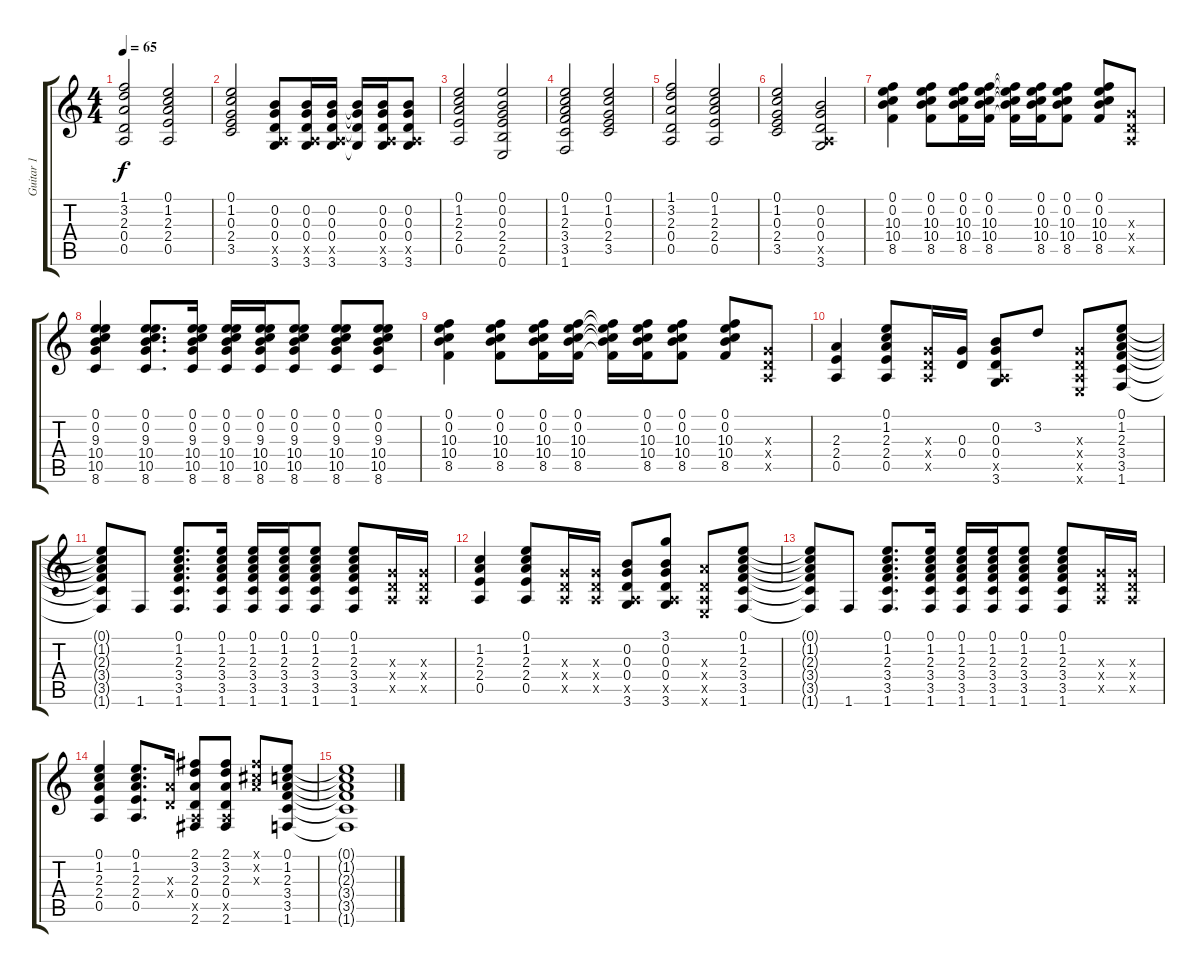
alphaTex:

\track ("Guitar 1" "Guitar 1") {instrument electricguitarclean}
\staff {score tabs}
\tuning (E4 B3 G3 D3 A2 E2) {hide}
\ts (4 4)
\tempo 65
\clef g2
\ks c
(1.1 3.2 2.3 0.4 0.5).2{dy f} (0.1 1.2 2.3 2.4 0.5).2 |
(0.1 1.2 0.3 2.4 3.5).2 (0.2 0.3 0.4 0.5{x} 3.6).8 (0.2 0.3 0.4 0.5{x} 3.6).16 (0.2 0.3 0.4 0.5{x} 3.6).16 (0.2{t} 0.3{t} 0.4{t} 3.6{t}).16 (0.2 0.3 0.4 0.5{x} 3.6).16 (0.2 0.3 0.4 0.5{x} 3.6).8 |
(0.1 1.2 2.3 2.4 0.5).2 (0.1 0.2 0.3 2.4 2.5 0.6).2 |
(0.1 1.2 2.3 3.4 3.5 1.6).2 (0.1 1.2 0.3 2.4 3.5).2 |
(1.1 3.2 2.3 0.4 0.5).2 (0.1 1.2 2.3 2.4 0.5).2 |
(0.1 1.2 0.3 2.4 3.5).2 (0.2 0.3 0.4 0.5{x} 3.6).2 |
(0.1 0.2 10.3 10.4 8.5).4 (0.1 0.2 10.3 10.4 8.5).8 (0.1 0.2 10.3 10.4 8.5).16 (0.1 0.2 10.3 10.4 8.5).16 (0.1{t} 0.2{t} 10.3{t} 10.4{t} 8.5{t}).16 (0.1 0.2 10.3 10.4 8.5).16 (0.1 0.2 10.3 10.4 8.5).8 (0.1 0.2 10.3 10.4 8.5).8 (0.3{x} 0.4{x} 0.5{x}).8 |
(0.1 0.2 9.3 10.4 10.5 8.6).4 (0.1 0.2 9.3 10.4 10.5 8.6).8{d} (0.1 0.2 9.3 10.4 10.5 8.6).16 (0.1 0.2 9.3 10.4 10.5 8.6).16 (0.1 0.2 9.3 10.4 10.5 8.6).16 (0.1 0.2 9.3 10.4 10.5 8.6).8 (0.1 0.2 9.3 10.4 10.5 8.6).8 (0.1 0.2 9.3 10.4 10.5 8.6).8 |
(0.1 0.2 10.3 10.4 8.5).4 (0.1 0.2 10.3 10.4 8.5).8 (0.1 0.2 10.3 10.4 8.5).16 (0.1 0.2 10.3 10.4 8.5).16 (0.1{t} 0.2{t} 10.3{t} 10.4{t} 8.5{t}).16 (0.1 0.2 10.3 10.4 8.5).16 (0.1 0.2 10.3 10.4 8.5).8 (0.1 0.2 10.3 10.4 8.5).8 (0.3{x} 0.4{x} 0.5{x}).8 |
(2.3 2.4 0.5).4 (0.1 1.2 2.3 2.4 0.5).8 (0.3{x} 0.4{x} 0.5{x}).16 (0.3 0.4).16 (0.2 0.3 0.4 0.5{x} 3.6).8 3.2.8 (0.3{x} 0.4{x} 0.5{x} 0.6{x}).8 (0.1 1.2 2.3 3.4 3.5 1.6).8 |
(0.1{t} 1.2{t} 2.3{t} 3.4{t} 3.5{t} 1.6{t}).8 1.6.8 (0.1 1.2 2.3 3.4 3.5 1.6).8{d} (0.1 1.2 2.3 3.4 3.5 1.6).16 (0.1 1.2 2.3 3.4 3.5 1.6).16 (0.1 1.2 2.3 3.4 3.5 1.6).16 (0.1 1.2 2.3 3.4 3.5 1.6).8 (0.1 1.2 2.3 3.4 3.5 1.6).8 (0.3{x} 0.4{x} 0.5{x}).16 (0.3{x} 0.4{x} 0.5{x}).16 |
(1.2 2.3 2.4 0.5).4 (0.1 1.2 2.3 2.4 0.5).8 (0.3{x} 0.4{x} 0.5{x}).16 (0.3{x} 0.4{x} 0.5{x}).16 (0.2 0.3 0.4 0.5{x} 3.6).8 (3.1 0.2 0.3 0.4 0.5{x} 3.6).8 (2.3{x} 0.4{x} 0.5{x} 0.6{x}).8 (0.1 1.2 2.3 3.4 3.5 1.6).8 |
(0.1{t} 1.2{t} 2.3{t} 3.4{t} 3.5{t} 1.6{t}).8 1.6.8 (0.1 1.2 2.3 3.4 3.5 1.6).8{d} (0.1 1.2 2.3 3.4 3.5 1.6).16 (0.1 1.2 2.3 3.4 3.5 1.6).16 (0.1 1.2 2.3 3.4 3.5 1.6).16 (0.1 1.2 2.3 3.4 3.5 1.6).8 (0.1 1.2 2.3 3.4 3.5 1.6).8 (0.3{x} 0.4{x} 0.5{x}).16 (0.3{x} 0.4{x} 0.5{x}).16 |
(0.1 1.2 2.3 2.4 0.5).4 (0.1 1.2 2.3 2.4 0.5).8{d} (2.3{x} 0.4{x}).16 (2.1 3.2 2.3 0.4 0.5{x} 2.6).8 (2.1 3.2 2.3 0.4 0.5{x} 2.6).8 (2.1{x} 2.2{x} 2.3{x}).8 (0.1 1.2 2.3 3.4 3.5 1.6).8 |
(0.1{t} 1.2{t} 2.3{t} 3.4{t} 3.5{t} 1.6{t}).1
